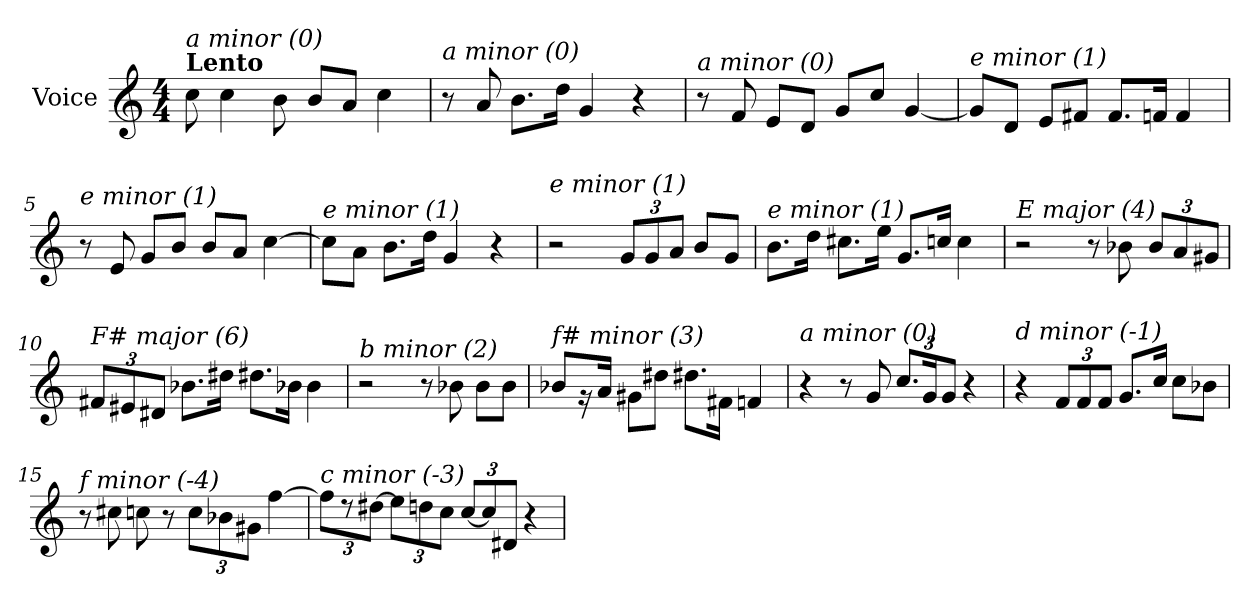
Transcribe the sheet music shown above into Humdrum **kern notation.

**kern
*part1
*staff1
*I"Voice
*clefG2
*k[]
*C:
*M4/4
=1
!LO:TX:a:B:t=Lento
!LO:TX:i:t=a minor (0)
8cc\
4cc\
8b\
8b/L
8a/J
4cc\
=2
!LO:TX:i:t=a minor (0)
8r
8a/
8.b\L
16dd\Jk
4g/
4r
=3
!LO:TX:i:t=a minor (0)
8r
8f/
8e/L
8d/J
8g/L
8cc/J
[4g/
=4
!LO:TX:i:t=e minor (1)
8g/L]
8d/J
8e/L
8f#X/J
8.f#/L
16fn/Jk
4f/
!!LO:LB:g=z
=5
!LO:TX:i:t=e minor (1)
8r
8e/
8g/L
8b/J
8b/L
8a/J
[4cc\
=6
!LO:TX:i:t=e minor (1)
8cc\L]
8a\J
8.b\L
16dd\Jk
4g/
4r
=7
!LO:TX:i:t=e minor (1)
2r
12g/L
12g/
12a/J
8b/L
8g/J
=8
!LO:TX:i:t=e minor (1)
8.b\L
16dd\Jk
8.cc#X\L
16ee\Jk
8.g/L
16ccn/Jk
4cc\
!!LO:LB:g=z
=9
!LO:TX:i:t=E major (4)
2r
8r
8b-X\
12b-/L
12a/
12g#Xi/J
=10
!LO:TX:i:t=F# major (6)
12f#Xi/L
12e#Xj/
12d#Xi/J
8.b-Xi\L
16dd#Xi\Jk
8.dd#Xi\L
16b-X\Jk
4b-\
=11
!LO:TX:i:t=b minor (2)
2r
8r
8b-X\
8b-\L
8b-\J
=12
!LO:TX:i:t=f# minor (3)
8b-X/L
16rg
16a/Jk
8g#Xi\L
8dd#Xi\J
8.dd#Xi\L
16f#X\Jk
4fn/
!!LO:LB:g=z
=13
!LO:TX:i:t=a minor (0)
4r
8r
8g/
12.cc/L
24g/k
12g/J
4r
=14
!LO:TX:i:t=d minor (-1)
4r
12f/L
12f/
12f/J
8.g/L
16cc/Jk
8cc\L
8b-X\J
=15
!LO:TX:i:t=f minor (-4)
8r
8cc#Xi\
8cc\
8r
*Xbrackettup
12cc\L
12b-X\
12g#Xi\J
[4ff\
=16
*brackettup
!LO:TX:i:t=c minor (-3)
12ff\L]
12r
[12dd#Xi\J
*Xbrackettup
12ee-\L]
12dd\
12cc\J
*brackettup
[12cc/L
12cc/]
12d#Xi/J
4r
=
*-
